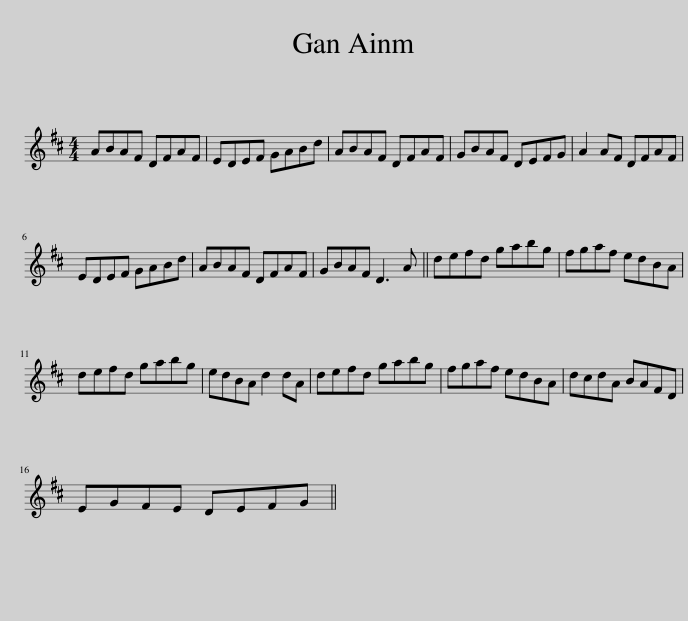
X:1
L:1/8
M:4/4
I:linebreak $
K:D
V:1 treble
V:1
 ABAF DFAF | EDEF GABd | ABAF DFAF | GBAF DEFG | A2 AF DFAF |$ %5
 EDEF GABd | ABAF DFAF | GBAF D3 A || defd gabg | fgaf edBA |$ %10
 defd gabg | edBA d2 dA | defd gabg | fgaf edBA | dcdA BAFD |$ %15
 EGFE DEFG || %16
